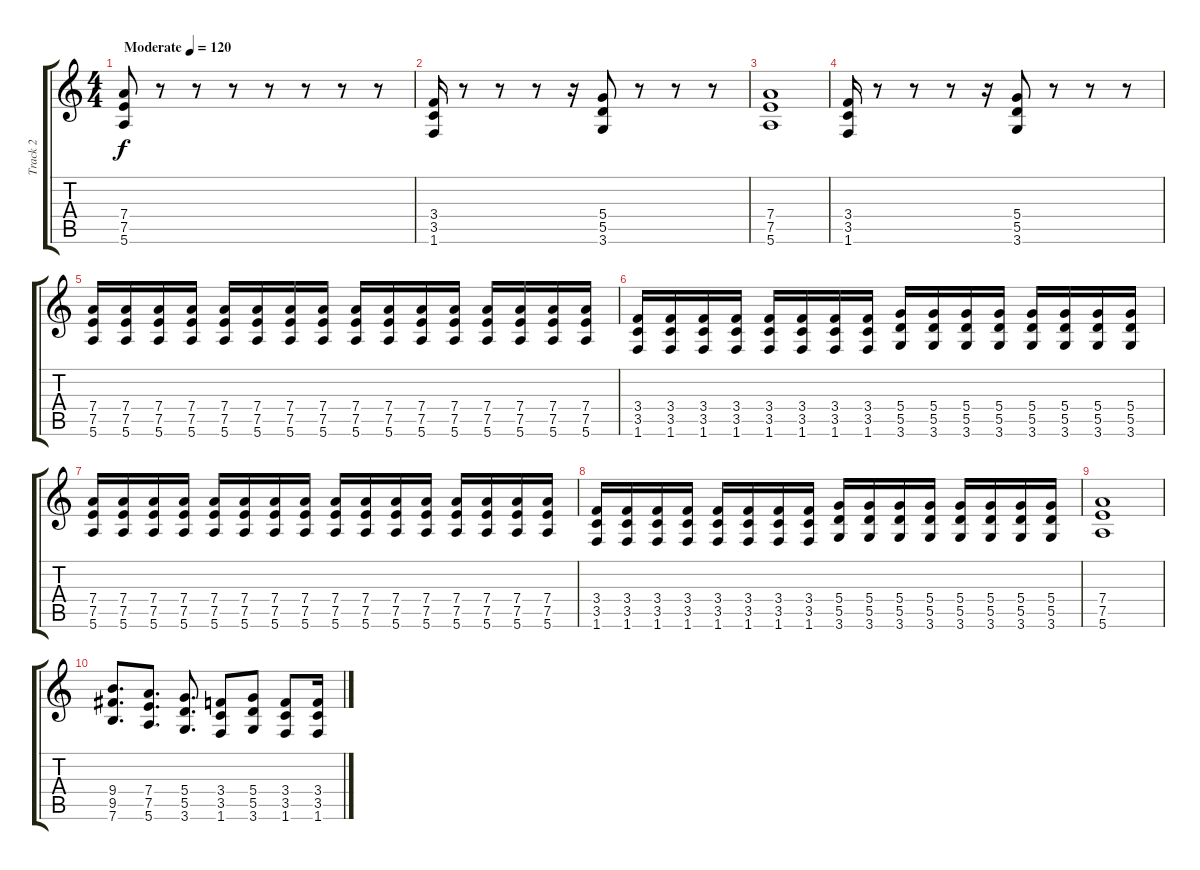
\track ("Track 2" "Track 2") {instrument overdrivenguitar}
\staff {score tabs}
\tuning (E4 B3 G3 D3 A2 E2) {hide}
\ts (4 4)
\tempo (120 "Moderate")
\clef g2
\ks c
(7.4 7.5 5.6).8{dy f instrument overdrivenguitar} r.8 r.8 r.8 r.8 r.8 r.8 r.8 |
(3.4 3.5 1.6).16 r.8 r.8 r.8 r.16 (5.4 5.5 3.6).8 r.8 r.8 r.8 |
(7.4 7.5 5.6).1 |
(3.4 3.5 1.6).16 r.8 r.8 r.8 r.16 (5.4 5.5 3.6).8 r.8 r.8 r.8 |
(7.4 7.5 5.6).16 (7.4 7.5 5.6).16 (7.4 7.5 5.6).16 (7.4 7.5 5.6).16 (7.4 7.5 5.6).16 (7.4 7.5 5.6).16 (7.4 7.5 5.6).16 (7.4 7.5 5.6).16 (7.4 7.5 5.6).16 (7.4 7.5 5.6).16 (7.4 7.5 5.6).16 (7.4 7.5 5.6).16 (7.4 7.5 5.6).16 (7.4 7.5 5.6).16 (7.4 7.5 5.6).16 (7.4 7.5 5.6).16 |
(3.4 3.5 1.6).16 (3.4 3.5 1.6).16 (3.4 3.5 1.6).16 (3.4 3.5 1.6).16 (3.4 3.5 1.6).16 (3.4 3.5 1.6).16 (3.4 3.5 1.6).16 (3.4 3.5 1.6).16 (5.4 5.5 3.6).16 (5.4 5.5 3.6).16 (5.4 5.5 3.6).16 (5.4 5.5 3.6).16 (5.4 5.5 3.6).16 (5.4 5.5 3.6).16 (5.4 5.5 3.6).16 (5.4 5.5 3.6).16 |
(7.4 7.5 5.6).16 (7.4 7.5 5.6).16 (7.4 7.5 5.6).16 (7.4 7.5 5.6).16 (7.4 7.5 5.6).16 (7.4 7.5 5.6).16 (7.4 7.5 5.6).16 (7.4 7.5 5.6).16 (7.4 7.5 5.6).16 (7.4 7.5 5.6).16 (7.4 7.5 5.6).16 (7.4 7.5 5.6).16 (7.4 7.5 5.6).16 (7.4 7.5 5.6).16 (7.4 7.5 5.6).16 (7.4 7.5 5.6).16 |
(3.4 3.5 1.6).16 (3.4 3.5 1.6).16 (3.4 3.5 1.6).16 (3.4 3.5 1.6).16 (3.4 3.5 1.6).16 (3.4 3.5 1.6).16 (3.4 3.5 1.6).16 (3.4 3.5 1.6).16 (5.4 5.5 3.6).16 (5.4 5.5 3.6).16 (5.4 5.5 3.6).16 (5.4 5.5 3.6).16 (5.4 5.5 3.6).16 (5.4 5.5 3.6).16 (5.4 5.5 3.6).16 (5.4 5.5 3.6).16 |
(7.4 7.5 5.6).1 |
(9.4 9.5 7.6).8{d} (7.4 7.5 5.6).8{d} (5.4 5.5 3.6).8{d} (3.4 3.5 1.6).8 (5.4 5.5 3.6).8 (3.4 3.5 1.6).8 (3.4 3.5 1.6).16
